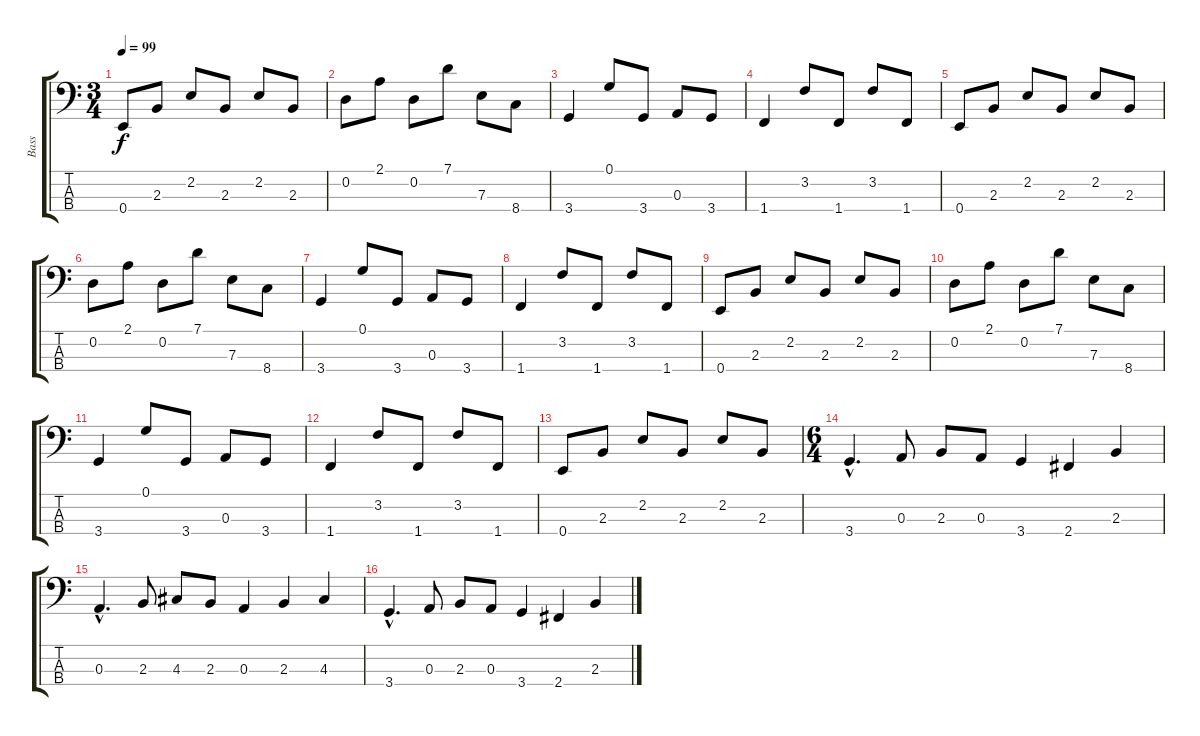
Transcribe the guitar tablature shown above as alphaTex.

\track ("Bass" "Bass") {instrument electricbasspick}
\staff {score tabs}
\tuning (G2 D2 A1 E1) {hide}
\ts (3 4)
\tempo 99
\clef f4
\ks c
0.4.8{dy f} 2.3.8 2.2.8 2.3.8 2.2.8 2.3.8 |
0.2.8 2.1.8 0.2.8 7.1.8 7.3.8 8.4.8 |
3.4.4 0.1.8 3.4.8 0.3.8 3.4.8 |
1.4.4 3.2.8 1.4.8 3.2.8 1.4.8 |
0.4.8 2.3.8 2.2.8 2.3.8 2.2.8 2.3.8 |
0.2.8 2.1.8 0.2.8 7.1.8 7.3.8 8.4.8 |
3.4.4 0.1.8 3.4.8 0.3.8 3.4.8 |
1.4.4 3.2.8 1.4.8 3.2.8 1.4.8 |
0.4.8 2.3.8 2.2.8 2.3.8 2.2.8 2.3.8 |
0.2.8 2.1.8 0.2.8 7.1.8 7.3.8 8.4.8 |
3.4.4 0.1.8 3.4.8 0.3.8 3.4.8 |
1.4.4 3.2.8 1.4.8 3.2.8 1.4.8 |
0.4.8 2.3.8 2.2.8 2.3.8 2.2.8 2.3.8 |
\ts (6 4)
3.4{hac}.4{d} 0.3.8 2.3.8 0.3.8 3.4.4 2.4.4 2.3.4 |
0.3{hac}.4{d} 2.3.8 4.3.8 2.3.8 0.3.4 2.3.4 4.3.4 |
3.4{hac}.4{d} 0.3.8 2.3.8 0.3.8 3.4.4 2.4.4 2.3.4
